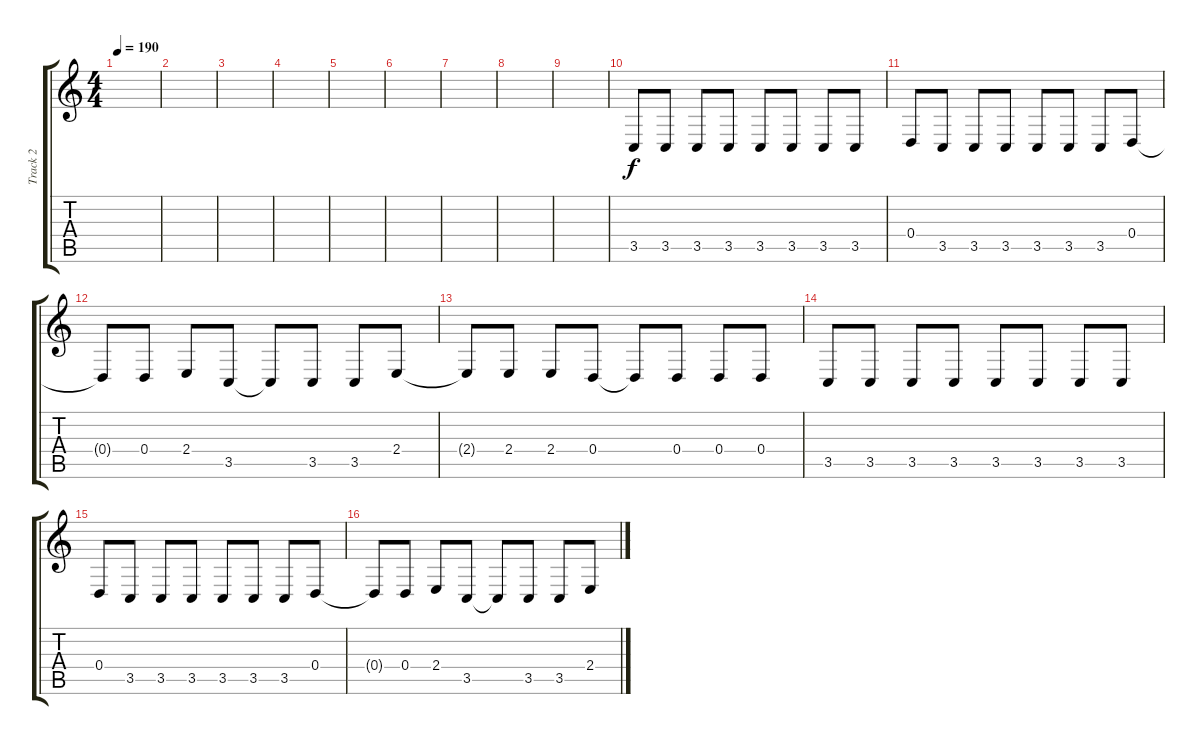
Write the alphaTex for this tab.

\track ("Track 2" "Track 2") {instrument lead1square}
\staff {score tabs}
\tuning (E4 B3 G3 D3 A2 E2) {hide}
\ts (4 4)
\tempo 190
\clef g2
\ks c
|
|
|
|
|
|
|
|
|
3.5.8 3.5.8 3.5.8 3.5.8 3.5.8 3.5.8 3.5.8 3.5.8 |
0.4.8 3.5.8 3.5.8 3.5.8 3.5.8 3.5.8 3.5.8 0.4.8 |
0.4{t}.8 0.4.8 2.4.8 3.5.8 3.5{t}.8 3.5.8 3.5.8 2.4.8 |
2.4{t}.8 2.4.8 2.4.8 0.4.8 0.4{t}.8 0.4.8 0.4.8 0.4.8 |
3.5.8 3.5.8 3.5.8 3.5.8 3.5.8 3.5.8 3.5.8 3.5.8 |
0.4.8 3.5.8 3.5.8 3.5.8 3.5.8 3.5.8 3.5.8 0.4.8 |
0.4{t}.8 0.4.8 2.4.8 3.5.8 3.5{t}.8 3.5.8 3.5.8 2.4.8
